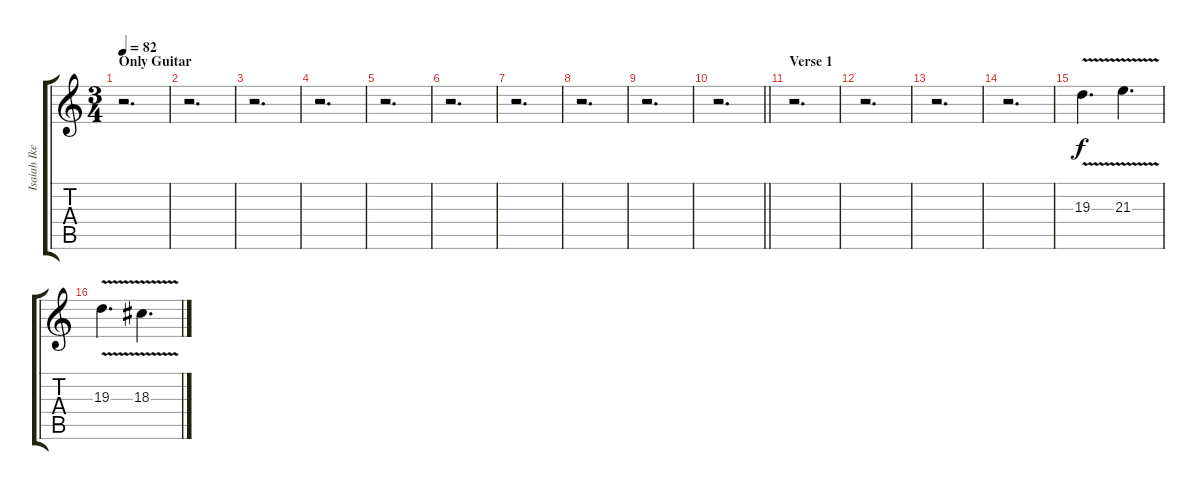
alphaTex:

\track ("Isaiah Ikey Owens" "Isaiah Ike") {instrument pad4choir}
\staff {score tabs}
\tuning (E4 B3 G3 D3 A2 E2) {hide}
\ts (3 4)
\section ("" "Only Guitar")
\tempo 82
\clef g2
\ks c
r.2{d dy f} |
r.2{d} |
r.2{d} |
r.2{d} |
r.2{d} |
r.2{d} |
r.2{d} |
r.2{d} |
r.2{d} |
\barLineRight lightlight
r.2{d} |
\section ("" "Verse 1")
r.2{d volume 13 balance 16} |
r.2{d} |
r.2{d} |
r.2{d} |
19.3{v}.4{d} 21.3{v}.4{d} |
19.3{v}.4{d} 18.3{v}.4{d}
